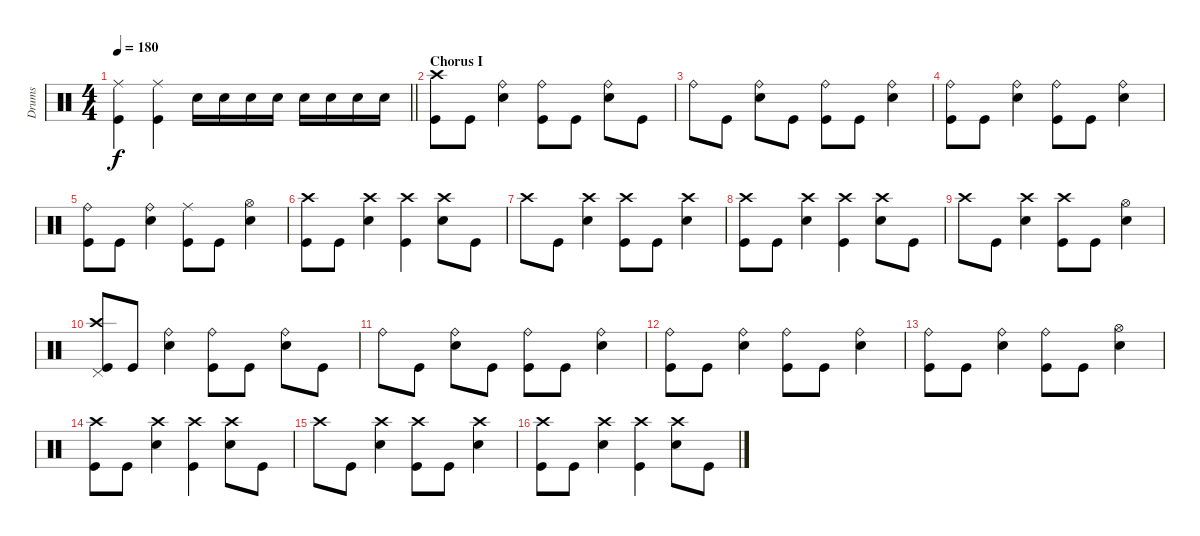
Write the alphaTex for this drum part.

\track ("Drums" "Drums") {instrument percussion}
\staff {score}
\articulation defaults
\ts (4 4)
\tempo 180
\clef neutral
\barLineRight lightlight
\ks aminor
("Ride (middle)" "Kick (hit)").4{dy f} ("Ride (middle)" "Kick (hit)").4 "Snare (hit) 2".16 "Snare (hit) 2".16 "Snare (hit) 2".16 "Snare (hit) 2".16 "Snare (hit) 2".16 "Snare (hit) 2".16 "Snare (hit) 2".16 "Snare (hit) 2".16 |
\section ("" "Chorus I")
("Crash high (hit)" "Kick (hit)").8 "Kick (hit)".8 ("Ride (bell)" "Snare (hit) 2").4 ("Ride (bell)" "Kick (hit)").8 "Kick (hit)".8 ("Ride (bell)" "Snare (hit) 2").8 "Kick (hit)".8 |
"Ride (bell)".8 "Kick (hit)".8 ("Ride (bell)" "Snare (hit) 2").8 "Kick (hit)".8 ("Ride (bell)" "Kick (hit)").8 "Kick (hit)".8 ("Ride (bell)" "Snare (hit) 2").4 |
("Ride (bell)" "Kick (hit)").8 "Kick (hit)".8 ("Ride (bell)" "Snare (hit) 2").4 ("Ride (bell)" "Kick (hit)").8 "Kick (hit)".8 ("Ride (bell)" "Snare (hit) 2").4 |
("Ride (bell)" "Kick (hit)").8 "Kick (hit)".8 ("Ride (bell)" "Snare (hit) 2").4 ("Ride (middle)" "Kick (hit)").8 "Kick (hit)".8 ("Hi-Hat (open)" "Snare (hit) 2").4 |
("Crash high (hit)" "Kick (hit)").8 "Kick (hit)".8 ("Crash high (hit)" "Snare (hit) 2").4 ("Crash high (hit)" "Kick (hit)").4 ("Crash high (hit)" "Snare (hit) 2").8 "Kick (hit)".8 |
"Crash high (hit)".8 "Kick (hit)".8 ("Crash high (hit)" "Snare (hit) 2").4 ("Crash high (hit)" "Kick (hit)").8 "Kick (hit)".8 ("Crash high (hit)" "Snare (hit) 2").4 |
("Crash high (hit)" "Kick (hit)").8 "Kick (hit)".8 ("Crash high (hit)" "Snare (hit) 2").4 ("Crash high (hit)" "Kick (hit)").4 ("Crash high (hit)" "Snare (hit) 2").8 "Kick (hit)".8 |
"Crash high (hit)".8 "Kick (hit)".8 ("Crash high (hit)" "Snare (hit) 2").4 ("Crash high (hit)" "Kick (hit)").8 "Kick (hit)".8 ("Hi-Hat (open)" "Snare (hit) 2").4 |
("Crash high (hit)" "Pedal Hi-Hat (hit)" "Kick (hit)").8 "Kick (hit)".8 ("Ride (bell)" "Snare (hit) 2").4 ("Ride (bell)" "Kick (hit)").8 "Kick (hit)".8 ("Ride (bell)" "Snare (hit) 2").8 "Kick (hit)".8 |
"Ride (bell)".8 "Kick (hit)".8 ("Ride (bell)" "Snare (hit) 2").8 "Kick (hit)".8 ("Ride (bell)" "Kick (hit)").8 "Kick (hit)".8 ("Ride (bell)" "Snare (hit) 2").4 |
("Ride (bell)" "Kick (hit)").8 "Kick (hit)".8 ("Ride (bell)" "Snare (hit) 2").4 ("Ride (bell)" "Kick (hit)").8 "Kick (hit)".8 ("Ride (bell)" "Snare (hit) 2").4 |
("Ride (bell)" "Kick (hit)").8 "Kick (hit)".8 ("Ride (bell)" "Snare (hit) 2").4 ("Ride (bell)" "Kick (hit)").8 "Kick (hit)".8 ("Hi-Hat (open)" "Snare (hit) 2").4 |
("Crash high (hit)" "Kick (hit)").8 "Kick (hit)".8 ("Crash high (hit)" "Snare (hit) 2").4 ("Crash high (hit)" "Kick (hit)").4 ("Crash high (hit)" "Snare (hit) 2").8 "Kick (hit)".8 |
"Crash high (hit)".8 "Kick (hit)".8 ("Crash high (hit)" "Snare (hit) 2").4 ("Crash high (hit)" "Kick (hit)").8 "Kick (hit)".8 ("Crash high (hit)" "Snare (hit) 2").4 |
("Crash high (hit)" "Kick (hit)").8 "Kick (hit)".8 ("Crash high (hit)" "Snare (hit) 2").4 ("Crash high (hit)" "Kick (hit)").4 ("Crash high (hit)" "Snare (hit) 2").8 "Kick (hit)".8
